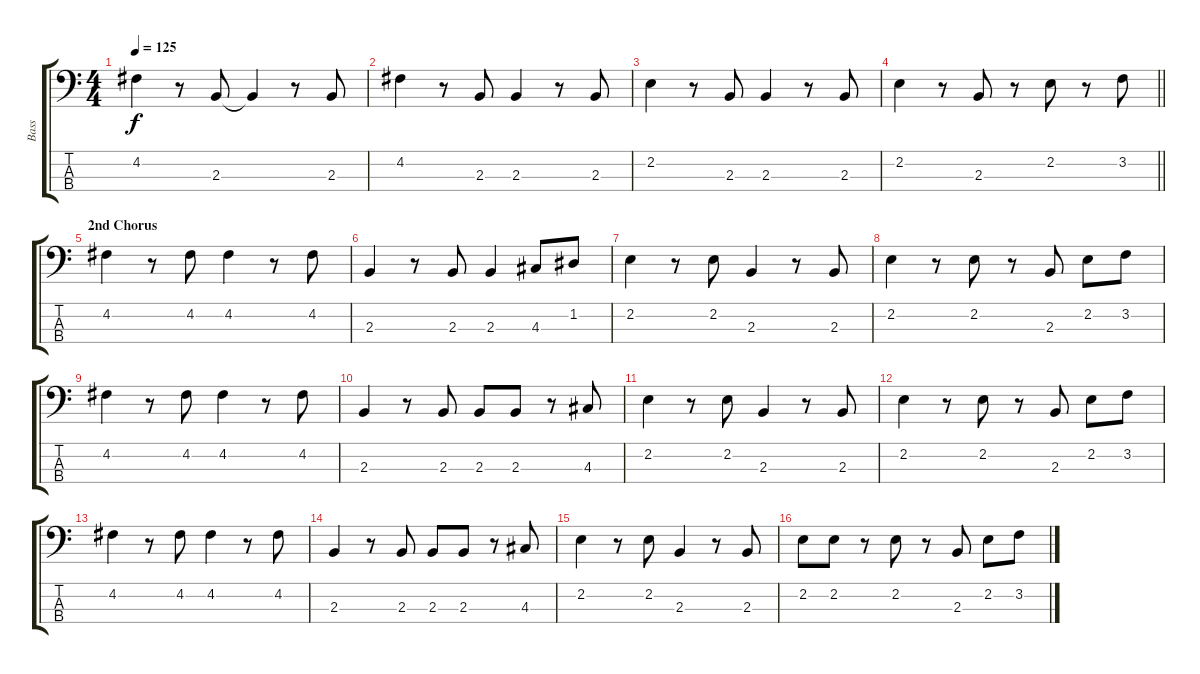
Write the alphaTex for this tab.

\track ("Bass" "Bass") {instrument electricbassfinger}
\staff {score tabs}
\tuning (G2 D2 A1 E1) {hide}
\ts (4 4)
\tempo 125
\clef f4
\ks c
4.2.4{dy f} r.8 2.3.8 2.3{t}.4 r.8 2.3.8 |
4.2.4 r.8 2.3.8 2.3.4 r.8 2.3.8 |
2.2.4 r.8 2.3.8 2.3.4 r.8 2.3.8 |
\barLineRight lightlight
2.2.4 r.8 2.3.8 r.8 2.2.8 r.8 3.2.8 |
\section ("" "2nd Chorus")
4.2.4 r.8 4.2.8 4.2.4 r.8 4.2.8 |
2.3.4 r.8 2.3.8 2.3.4 4.3.8 1.2.8 |
2.2.4 r.8 2.2.8 2.3.4 r.8 2.3.8 |
2.2.4 r.8 2.2.8 r.8 2.3.8 2.2.8 3.2.8 |
4.2.4 r.8 4.2.8 4.2.4 r.8 4.2.8 |
2.3.4 r.8 2.3.8 2.3.8 2.3.8 r.8 4.3.8 |
2.2.4 r.8 2.2.8 2.3.4 r.8 2.3.8 |
2.2.4 r.8 2.2.8 r.8 2.3.8 2.2.8 3.2.8 |
4.2.4 r.8 4.2.8 4.2.4 r.8 4.2.8 |
2.3.4 r.8 2.3.8 2.3.8 2.3.8 r.8 4.3.8 |
2.2.4 r.8 2.2.8 2.3.4 r.8 2.3.8 |
2.2.8 2.2.8 r.8 2.2.8 r.8 2.3.8 2.2.8 3.2.8
